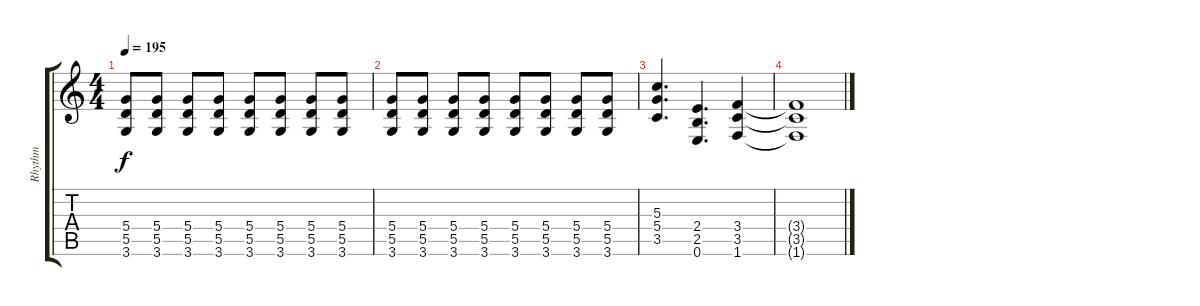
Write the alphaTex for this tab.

\track ("Rhythm" "Rhythm") {instrument distortionguitar}
\staff {score tabs}
\tuning (E4 B3 G3 D3 A2 E2) {hide}
\ts (4 4)
\tempo 195
\clef g2
\ks c
(5.4 5.5 3.6).8{dy f} (5.4 5.5 3.6).8 (5.4 5.5 3.6).8 (5.4 5.5 3.6).8 (5.4 5.5 3.6).8 (5.4 5.5 3.6).8 (5.4 5.5 3.6).8 (5.4 5.5 3.6).8 |
(5.4 5.5 3.6).8 (5.4 5.5 3.6).8 (5.4 5.5 3.6).8 (5.4 5.5 3.6).8 (5.4 5.5 3.6).8 (5.4 5.5 3.6).8 (5.4 5.5 3.6).8 (5.4 5.5 3.6).8 |
(5.3 5.4 3.5).4{d} (2.4 2.5 0.6).4{d} (3.4 3.5 1.6).4 |
(3.4{t} 3.5{t} 1.6{t}).1
